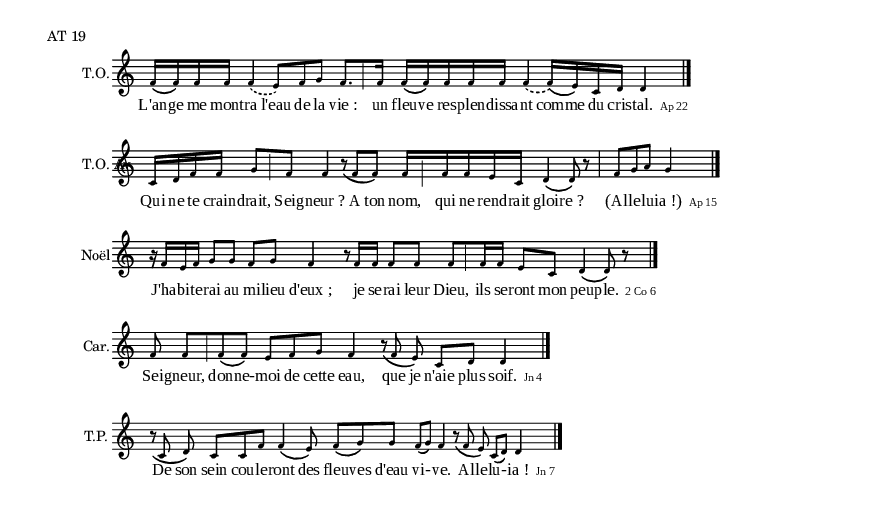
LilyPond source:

\version "2.10.0"
 \include "definitions.ly"
\markup {AT 19 }
\relative d' { 
	\new Staff {
		\cadenzaOn
		\set Staff.instrumentName = \markup{ \center-align { T.O. } }
		f16[\( f\) f f]
		\slurDashed f4( \times 2/3 { e8[) f g] }
		f8.[ \pespace \cesurebasse \pespace f16]
		\times 2/5 {f16[\( f\) f f f]}
		\slurDashed f4( f16[)\( e\) c d]
		d4				
		\endBar
	}
	\addlyrics {
		L'an -- ge me mont -- ra l'eau de la "vie :" un fleu -- ve res -- plen -- dissa -- nt com -- me du cris -- tal.
		\markup { \citation #"Ap 22" } 
	}
}

\relative d' { 
	\new Staff {
		\cadenzaOn
		\set Staff.instrumentName = \markup{ \center-align { T.O. Av. } }
		c16[ d f f]
		g8[\cesurebasse\pespace f] f4 \pespace 
		\times 2/3 { r8_\( f[ f]\) }
		\times 2/5 { f16[\cesuretresbasse \pespace\pespace f f e c]}
		d4\( d8\) r8
		\barre \pespace
		\times 2/3 { f[ g a] } g4
		\endBar
	}
	\addlyrics {
		Qui ne te crain -- drait, Seig -- "neur ?" A ton nom, qui ne rend -- rait gloi -- "re ?" "(Al" -- le -- lu -- "ia !)"
		\markup { \citation #"Ap 15" } 
	}
}

\relative d' { 
	\new Staff {
		\cadenzaOn
		\set Staff.instrumentName = \markup{ \center-align { Noël } }
		r16 f[ e f]
		g8[ g]
		f[ g]
		f4
		\espace\pespace 
		r8 f16[ f]
		f8[ f] 
		f[ \cesurebasse\pespace f16 f]
		e8[ c]
		d4\( d8\) r
		\endBar
	}
	\addlyrics {
		J'ha -- bi -- te -- rai au mi -- lieu "d'eux ;" " je" se -- rai leur Dieu, ils se -- ront mon peu -- ple.
		\markup { \citation #"2 Co 6" } 
	}
}
\relative d' { 
	\new Staff {
		\cadenzaOn
		\set Staff.instrumentName = \markup{ \center-align { Car. } }
		f8
		\times 2/3 { f[ \cesurebasse f\( f\)] }
		\times 2/3 { e[ f g] }
		f4 \pespace  \pespace 
		\times 2/3 { r8_\( f e\) }
		c[ d]
		d4
		\endBar
	}
	\addlyrics {
		Sei -- gneur, don -- ne- -- moi de cette eau, que je n'aie plus soif.
		\markup { \citation #"Jn 4" } 
	}
}

\relative d' { 
	\new Staff {
		\cadenzaOn
		\set Staff.instrumentName = \markup{ \center-align { T.P. } }
		\times 2/3 { r8_\( c d\) }
		\times 2/3 { c[ c f] }
		\times 2/3 { f4\( e8\) }
		\times 2/3 { f[\( g\) g] }
		f[\( g\)]
		f4 \pespace 
		\times 2/3 { r8_\( f e\) }
		c[\( d\)]
		d4
		\endBar
	}
	\addlyrics {
		De son sein cou -- le -- ront des fleu -- ves d'eau vi -- - -- ve. "Al" -- le -- lu -- - -- "ia !"
		\markup { \citation #"Jn 7" } 
	}
}
